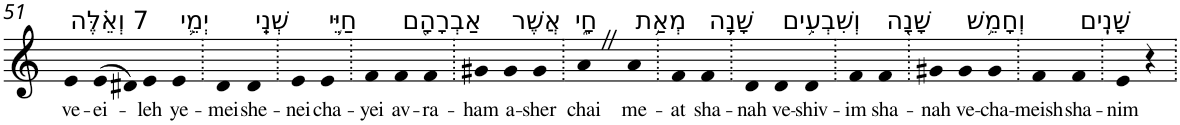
**kern	**text
*part1	*part1
*staff1	*staff1
*I"Piano	*
*I'Pno	*
!!LO:PB:g=z
*clefG2	*
*k[]	*
=51	=51
!LO:TX:a:t=7 וְאֵ֗לֶּה	!
!	!LO:LY:b
4e	ve-
!	!LO:LY:b
(>8e	-ei-
8d#X)	.
!	!LO:LY:b
4e	-leh
!LO:TX:a:t=יְמֵ֛י	!
!	!LO:LY:b
4e	ye-
=52.	=52.
!	!LO:LY:b
4d	-mei
!LO:TX:a:t=שְׁנֵֽי	!
!	!LO:LY:b
4d	she-
=53.	=53.
!	!LO:LY:b
4e	-nei
!LO:TX:a:t=חַיֵּ֥י	!
!	!LO:LY:b
4e	cha-
=54.	=54.
!	!LO:LY:b
4f	-yei
!LO:TX:a:t=אַבְרָהָ֖ם	!
!	!LO:LY:b
4f	av-
!	!LO:LY:b
4f	-ra-
=55.	=55.
!	!LO:LY:b
4g#X	-ham
!LO:TX:a:t=אֲשֶׁר	!
!	!LO:LY:b
4g#	a-
!	!LO:LY:b
4g#	-sher
=56.	=56.
!LO:TX:a:t=חָ֑י	!
!	!LO:LY:b
4aZ	chai
!LO:TX:a:t=מְאַ֥ת	!
!	!LO:LY:b
4a	me-
=57.	=57.
!	!LO:LY:b
4f	-at
!LO:TX:a:t=שָׁנָ֛ה	!
!	!LO:LY:b
4f	sha-
=58.	=58.
!	!LO:LY:b
4d	-nah
!LO:TX:a:t=וְשִׁבְעִ֥ים	!
!	!LO:LY:b
4d	ve-
!	!LO:LY:b
4d	-shiv-
=59.	=59.
!	!LO:LY:b
4f	-im
!LO:TX:a:t=שָׁנָ֖ה	!
!	!LO:LY:b
4f	sha-
=60.	=60.
!	!LO:LY:b
4g#X	-nah
!LO:TX:a:t=וְחָמֵ֥שׁ	!
!	!LO:LY:b
4g#	ve-
!	!LO:LY:b
4g#	-cha-
=61.	=61.
!	!LO:LY:b
4f	-meish
!LO:TX:a:t=שָׁנִֽים	!
!	!LO:LY:b
4f	sha-
=62.	=62.
!	!LO:LY:b
4e	-nim
4r	.
=.	=.
*-	*-
